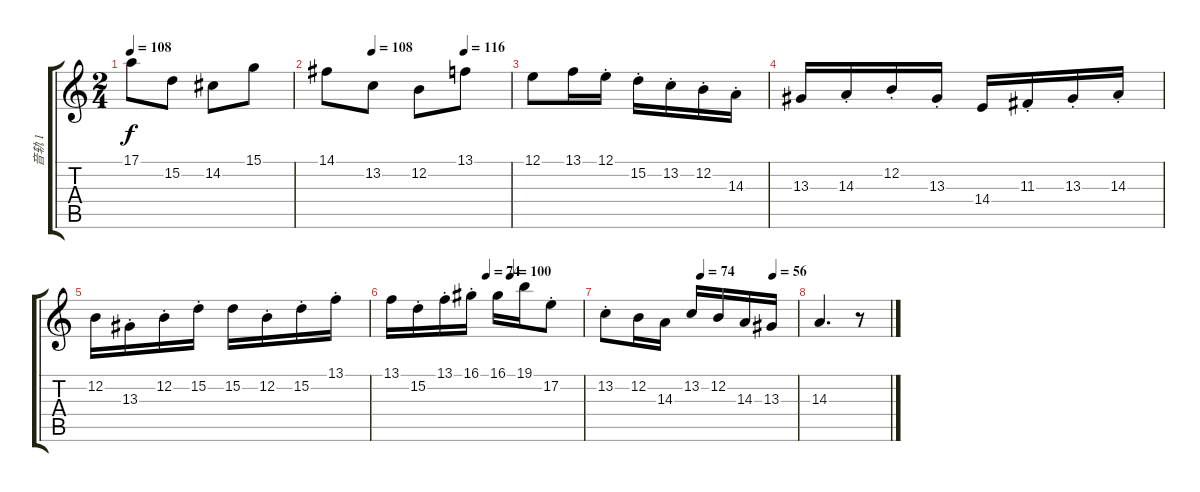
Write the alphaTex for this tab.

\track ("音轨 1" "音轨 1") {instrument flute}
\staff {score tabs}
\tuning (E4 B3 G3 D3 A2 E2) {hide}
\ts (2 4)
\tempo 108
\clef g2
\ks c
17.1.8{dy f} 15.2.8 14.2.8 15.1.8 |
\tempo (108 0.25)
\tempo (116 0.75)
14.1.8 13.2.8 12.2.8 13.1.8 |
12.1.8 13.1.16 12.1{st}.16 15.2{st}.16 13.2{st}.16 12.2{st}.16 14.3{st}.16{txt ""} |
13.3.16 14.3{st}.16 12.2{st}.16 13.3{st}.16 14.4.16 11.3{st}.16 13.3{st}.16 14.3{st}.16 |
12.2.16 13.3{st}.16 12.2{st}.16 15.2{st}.16 15.2.16 12.2{st}.16 15.2{st}.16 13.1{st}.16 |
\tempo (74 0.5)
\tempo (100 0.625)
13.1.16 15.2{st}.16 13.1{st}.16 16.1{st}.16 16.1.16 19.1.16 17.2{st}.8 |
\tempo (74 0.5)
\tempo (56 0.875)
13.2{st}.8 12.2.16 14.3.16 13.2.16 12.2.16 14.3.16 13.3.16 |
14.3.4{d} r.8
